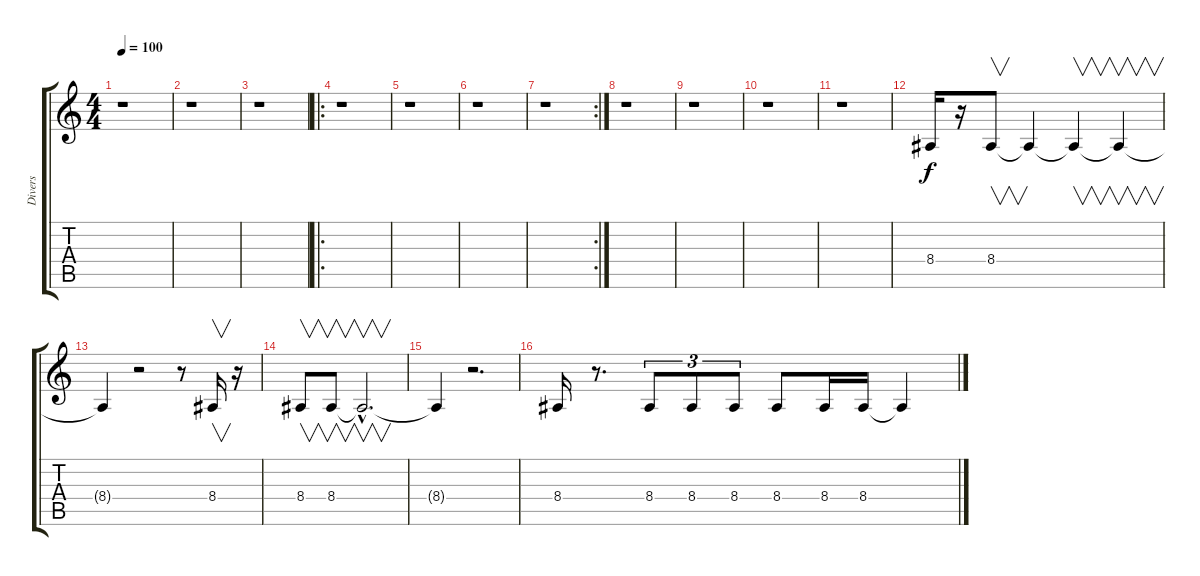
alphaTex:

\track ("Divers" "Divers") {instrument fx8scifi}
\staff {score tabs}
\tuning (E4 B3 G3 D3 A2 E2) {hide}
\ts (4 4)
\tempo 100
\clef g2
\ks c
r.1{dy f} |
r.1 |
r.1 |
\ro
r.1 |
r.1 |
r.1 |
\rc 2
r.1 |
r.1 |
r.1 |
r.1 |
r.1 |
8.4.16 r.16 8.4.8{v} 8.4{t}.4 8.4{t}.4{v} 8.4{t}.4{v} |
8.4{t}.4 r.2 r.8 8.4.16{v} r.16 |
8.4.8{v} 8.4.8{v} 8.4{hac t}.2{v d} |
8.4{t}.4 r.2{d} |
8.4.16 r.8{d} 8.4.8{tu (3 2)} 8.4.8{tu (3 2)} 8.4.8{tu (3 2)} 8.4.8 8.4.16 8.4.16 8.4{t}.4
